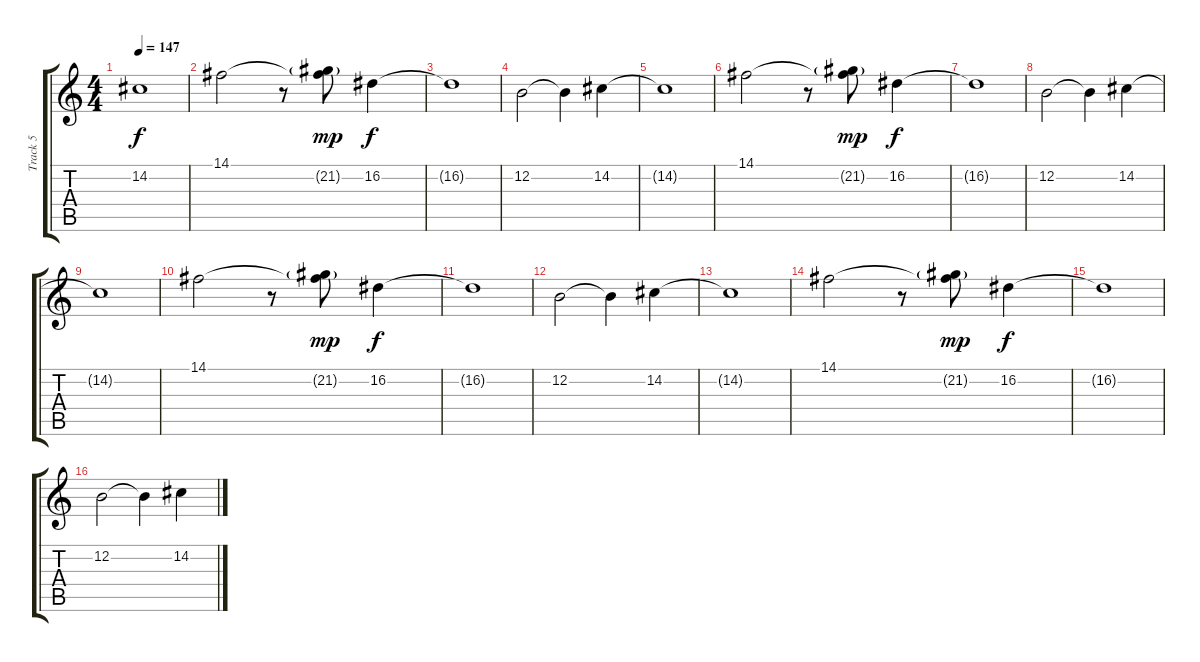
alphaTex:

\track ("Track 5" "Track 5") {instrument stringensemble1}
\staff {score tabs}
\tuning (E4 B3 G3 D3 A2 E2) {hide}
\ts (4 4)
\tempo 147
\clef g2
\ks c
14.2{t}.1{dy f} |
14.1.2 r.8 (14.1{t} 21.2{g}).8{dy mp} 16.2.4{dy f} |
16.2{t}.1 |
12.2.2 12.2{t}.4 14.2.4 |
14.2{t}.1 |
14.1.2 r.8 (14.1{t} 21.2{g}).8{dy mp} 16.2.4{dy f} |
16.2{t}.1 |
12.2.2 12.2{t}.4 14.2.4 |
14.2{t}.1 |
14.1.2 r.8 (14.1{t} 21.2{g}).8{dy mp} 16.2.4{dy f} |
16.2{t}.1 |
12.2.2 12.2{t}.4 14.2.4 |
14.2{t}.1 |
14.1.2 r.8 (14.1{t} 21.2{g}).8{dy mp} 16.2.4{dy f} |
16.2{t}.1 |
12.2.2 12.2{t}.4 14.2.4
